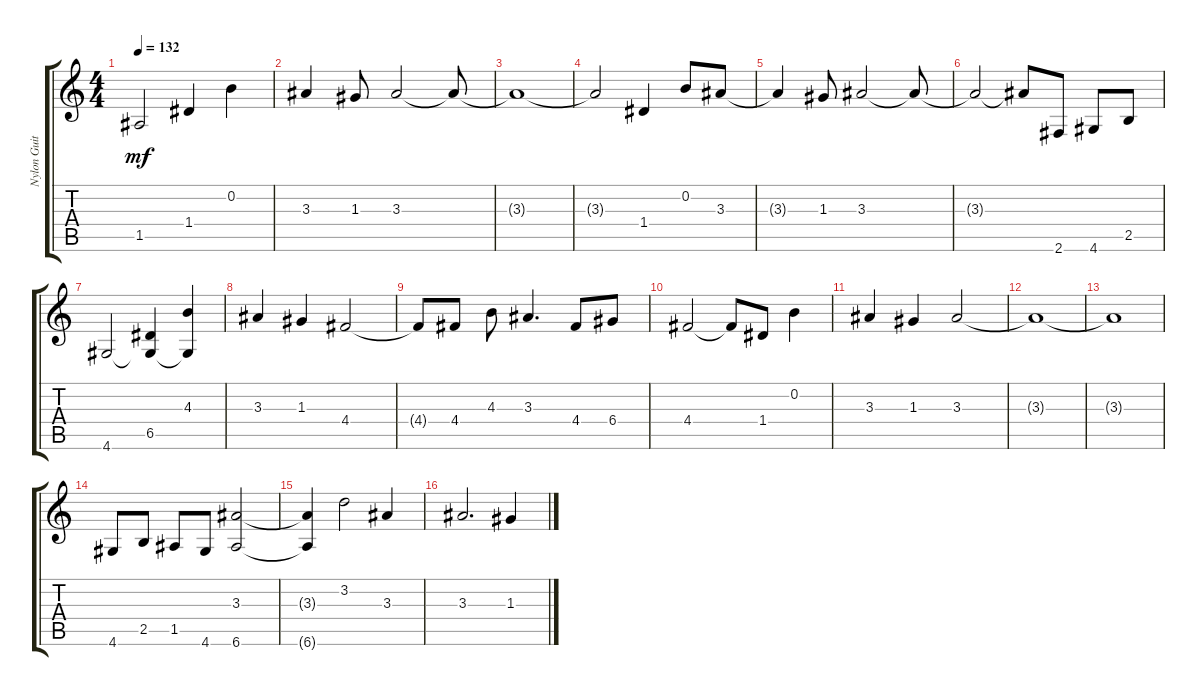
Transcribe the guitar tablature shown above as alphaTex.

\track ("Nylon Guitar" "Nylon Guit") {instrument acousticguitarnylon}
\staff {score tabs}
\tuning (E4 B3 G3 D3 A2 E2) {hide}
\ts (4 4)
\tempo 132
\clef g2
\ks c
1.5{t}.2{dy mf} 1.4.4 0.2.4 |
3.3.4 1.3.8 3.3.2 3.3{t}.8 |
3.3{t}.1 |
3.3{t}.2 1.4.4 0.2.8 3.3.8 |
3.3{t}.4 1.3.8 3.3.2 3.3{t}.8 |
3.3{t}.2 3.3{t}.8 2.6.8 4.6.8 2.5.8 |
4.6.2 (6.5 4.6{t}).4 (4.3 4.6{t}).4 |
3.3.4 1.3.4 4.4.2 |
4.4{t}.8 4.4.8 4.3.8 3.3.4{d} 4.4.8 6.4.8 |
4.4.2 4.4{t}.8 1.4.8 0.2.4 |
3.3.4 1.3.4 3.3.2 |
3.3{t}.1 |
3.3{t}.1 |
4.6.8 2.5.8 1.5.8 4.6.8 (3.3 6.6).2 |
(3.3{t} 6.6{t}).4 3.2.2 3.3.4 |
3.3.2{d} 1.3.4
